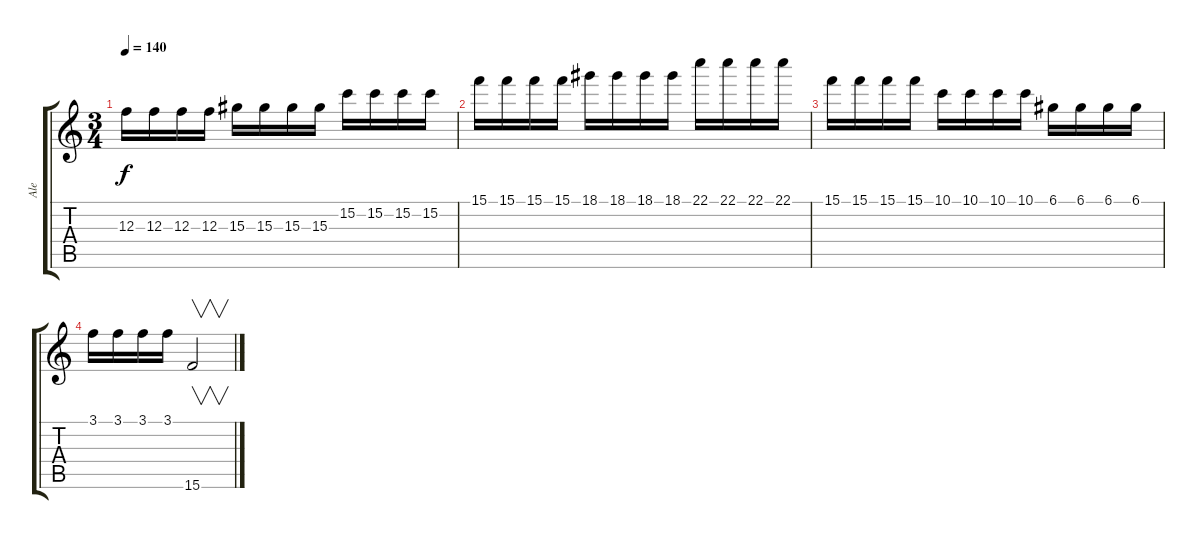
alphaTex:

\track ("Ale" "Ale") {instrument overdrivenguitar}
\staff {score tabs}
\tuning (D4 A3 F3 C3 G2 D2) {hide}
\ts (3 4)
\tempo 140
\clef g2
\ks c
12.3.16{dy f} 12.3.16 12.3.16 12.3.16 15.3.16 15.3.16 15.3.16 15.3.16 15.2.16 15.2.16 15.2.16 15.2.16 |
15.1.16 15.1.16 15.1.16 15.1.16 18.1.16 18.1.16 18.1.16 18.1.16 22.1.16 22.1.16 22.1.16 22.1.16 |
15.1.16 15.1.16 15.1.16 15.1.16 10.1.16 10.1.16 10.1.16 10.1.16 6.1.16 6.1.16 6.1.16 6.1.16 |
3.1.16 3.1.16 3.1.16 3.1.16 15.6.2{v}
